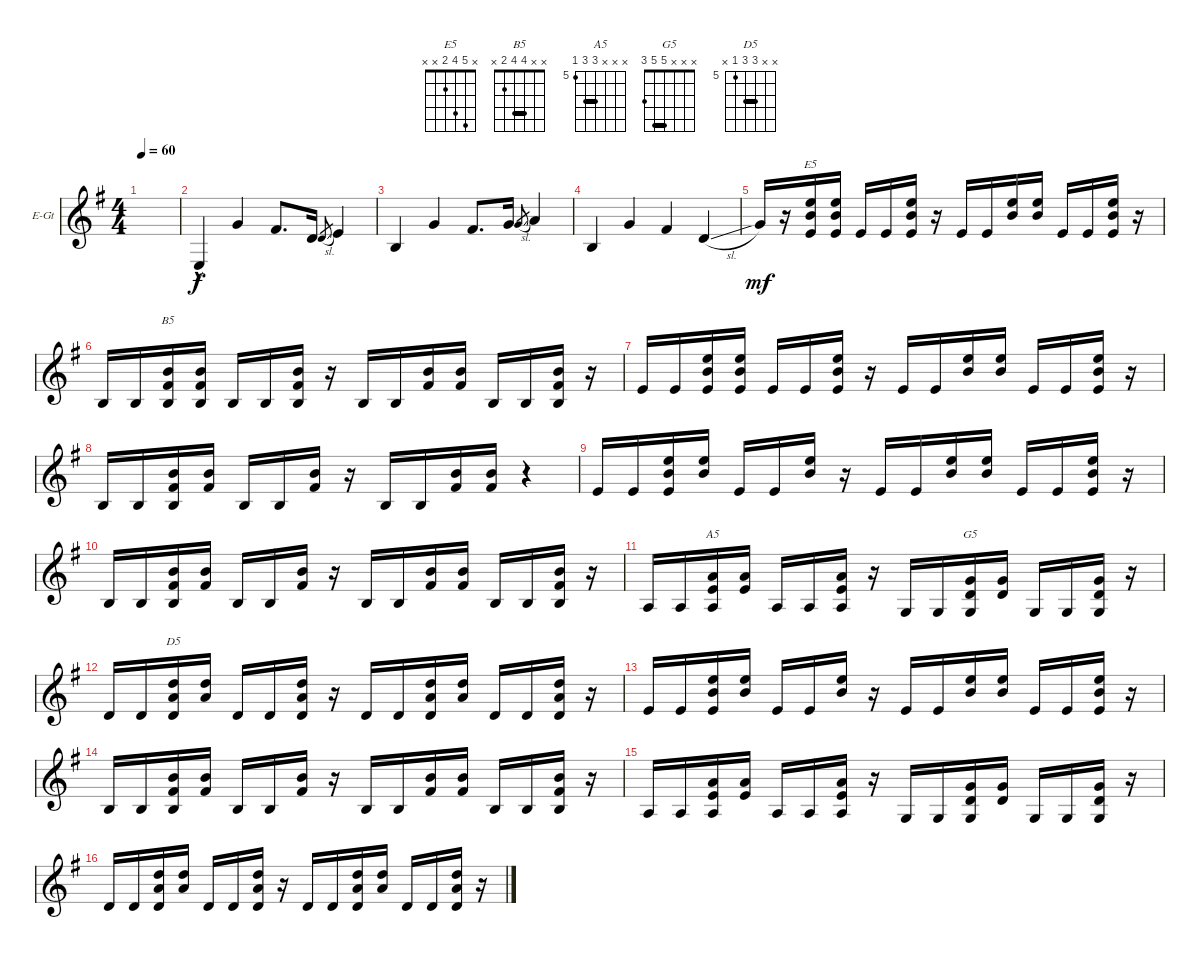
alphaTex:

\defaultSystemsLayout 4
\bracketExtendMode groupsimilarinstruments
\firstSystemTrackNameOrientation horizontal
\otherSystemsTrackNameOrientation horizontal
\track ("Electric Guitar (Manny Charlton)" "E-Gt") {instrument electricguitarclean}
\staff {score}
\tuning (E4 B3 G3 D3 A2 E2)
\chord ("E5" x 5 4 2 x x)
\chord ("B5" x x 4 4 2 x) {barre 4}
\chord ("A5" x x x 7 7 5) {firstfret 5 barre 7}
\chord ("G5" x x x 5 5 3) {barre 5}
\chord ("D5" x x 7 7 5 x) {firstfret 5 barre 7}
\ts (4 4)
\tempo 60
\clef g2
\ks eminor
|
0.6{hac}.4 5.4.4 4.4.8{d} 5.5.16 5.5{sl}.8{gr} 7.5.4 |
2.5.4 5.4.4 4.4.8{d} 5.4.16 5.4{sl}.8{gr} 7.4.4 |
2.5.4 5.4.4 4.4.4 5.5{sl}.4 |
10.5.16{dy mf} r.16 (9.4 9.3 7.5).16{bd 33 ch "E5"} (9.4 9.3 7.5).16{bd 33} 7.5.16 7.5.16 (7.5 9.4 9.3).16{bd 33} r.16 7.5.16 7.5.16 (9.4 9.3).16{bd 33} (9.4 9.3).16{bd 33} 7.5.16 7.5.16 (7.5 9.4 9.3).16{bd 33} r.16 |
7.6.16 7.6.16 (9.5 9.4 7.6).16{bd 33 ch "B5"} (9.5 9.4 7.6).16{bd 33} 7.6.16 7.6.16 (9.5 9.4 7.6).16{bd 33} r.16 7.6.16 7.6.16 (9.5 9.4).16{bd 33} (9.5 9.4).16{bd 33} 7.6.16 7.6.16 (9.5 9.4 7.6).16{bd 33} r.16 |
7.5.16 7.5.16 (9.4 9.3 7.5).16{bd 33} (9.4 9.3 7.5).16{bd 33} 7.5.16 7.5.16 (7.5 9.4 9.3).16{bd 33} r.16 7.5.16 7.5.16 (9.4 9.3).16{bd 33} (9.4 9.3).16{bd 33} 7.5.16 7.5.16 (7.5 9.4 9.3).16{bd 33} r.16 |
7.6.16 7.6.16 (9.5 9.4 7.6).16{bd 33} (9.5 9.4).16{bd 33} 7.6.16 7.6.16 (9.5 9.4).16{bd 33} r.16 7.6.16 7.6.16 (9.5 9.4).16{bd 33} (9.5 9.4).16{bd 33} r.4 |
7.5.16 7.5.16 (9.4 9.3 7.5).16{bd 35} (9.4 9.3).16{bd 36} 7.5.16 7.5.16 (9.4 9.3).16{bd 36} r.16 7.5.16 7.5.16 (9.4 9.3).16{bd 36} (9.4 9.3).16{bd 36} 7.5.16 7.5.16 (7.5 9.4 9.3).16{bd 37} r.16 |
7.6.16 7.6.16 (9.5 9.4 7.6).16{bd 37} (9.5 9.4).16{bd 36} 7.6.16 7.6.16 (9.5 9.4).16{bd 37} r.16 7.6.16 7.6.16 (9.5 9.4).16{bd 37} (9.5 9.4).16{bd 37} 7.6.16 7.6.16 (9.5 9.4 7.6).16{bd 37} r.16 |
5.6.16 5.6.16 (5.6 7.5 7.4).16{bd 37 ch "A5"} (7.5 7.4).16{bd 37} 5.6.16 5.6.16 (5.6 7.5 7.4).16{bd 37} r.16 3.6.16 3.6.16 (3.6 5.5 5.4).16{bd 36 ch "G5"} (5.5 5.4).16{bd 37} 3.6.16 3.6.16 (3.6 5.5 5.4).16{bd 38} r.16 |
5.5.16 5.5.16 (5.5 7.4 7.3).16{bd 37 ch "D5"} (7.4 7.3).16{bd 37} 5.5.16 5.5.16 (5.5 7.4 7.3).16{bd 37} r.16 5.5.16 5.5.16 (5.5 7.4 7.3).16{bd 37} (7.4 7.3).16{bd 37} 5.5.16 5.5.16 (5.5 7.4 7.3).16{bd 37} r.16 |
7.5.16 7.5.16 (9.4 9.3 7.5).16{bd 35} (9.4 9.3).16{bd 36} 7.5.16 7.5.16 (9.4 9.3).16{bd 36} r.16 7.5.16 7.5.16 (9.4 9.3).16{bd 36} (9.4 9.3).16{bd 36} 7.5.16 7.5.16 (7.5 9.4 9.3).16{bd 37} r.16 |
7.6.16 7.6.16 (9.5 9.4 7.6).16{bd 37} (9.5 9.4).16{bd 36} 7.6.16 7.6.16 (9.5 9.4).16{bd 37} r.16 7.6.16 7.6.16 (9.5 9.4).16{bd 37} (9.5 9.4).16{bd 37} 7.6.16 7.6.16 (9.5 9.4 7.6).16{bd 37} r.16 |
5.6.16 5.6.16 (5.6 7.5 7.4).16{bd 37} (7.5 7.4).16{bd 37} 5.6.16 5.6.16 (5.6 7.5 7.4).16{bd 37} r.16 3.6.16 3.6.16 (3.6 5.5 5.4).16{bd 36} (5.5 5.4).16{bd 37} 3.6.16 3.6.16 (3.6 5.5 5.4).16{bd 38} r.16 |
5.5.16 5.5.16 (5.5 7.4 7.3).16{bd 37} (7.4 7.3).16{bd 37} 5.5.16 5.5.16 (5.5 7.4 7.3).16{bd 37} r.16 5.5.16 5.5.16 (5.5 7.4 7.3).16{bd 37} (7.4 7.3).16{bd 37} 5.5.16 5.5.16 (5.5 7.4 7.3).16{bd 37} r.16
